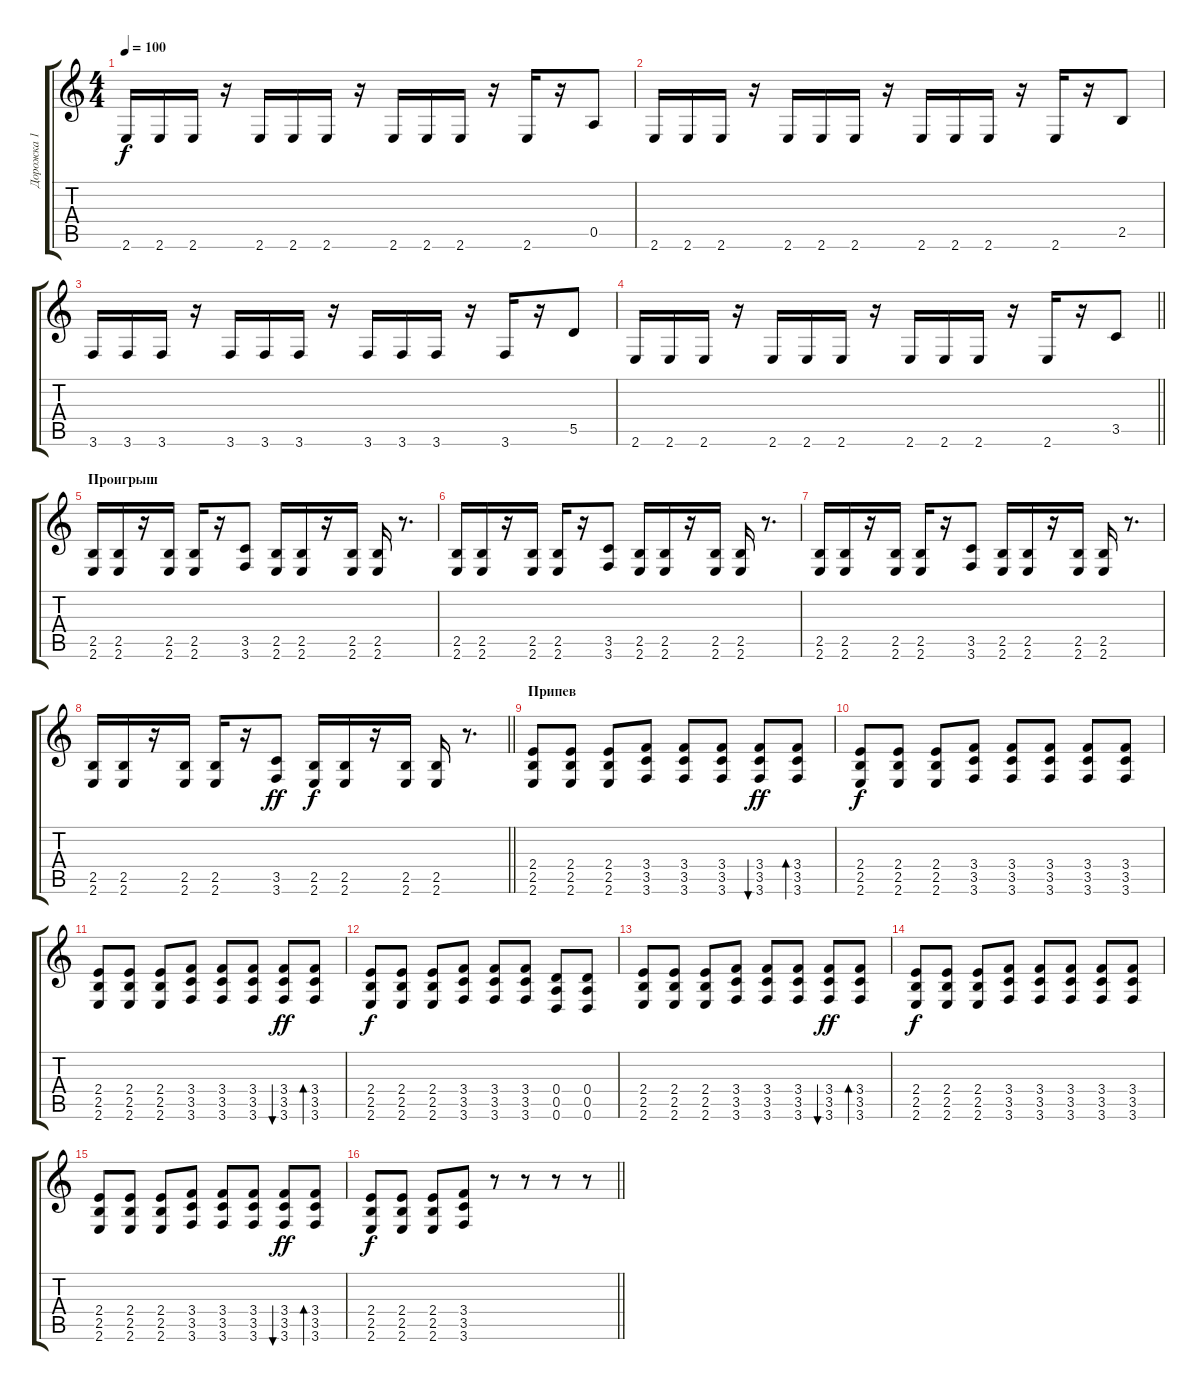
\track ("Дорожка 1" "Дорожка 1") {instrument distortionguitar}
\staff {score tabs}
\tuning (E4 B3 G3 D3 A2 D2) {hide}
\ts (4 4)
\tempo 100
\clef g2
\ks c
2.6.16{dy f} 2.6.16 2.6.16 r.16 2.6.16 2.6.16 2.6.16 r.16 2.6.16 2.6.16 2.6.16 r.16 2.6.16 r.16 0.5.8 |
2.6.16 2.6.16 2.6.16 r.16 2.6.16 2.6.16 2.6.16 r.16 2.6.16 2.6.16 2.6.16 r.16 2.6.16 r.16 2.5.8 |
3.6.16 3.6.16 3.6.16 r.16 3.6.16 3.6.16 3.6.16 r.16 3.6.16 3.6.16 3.6.16 r.16 3.6.16 r.16 5.5.8 |
\barLineRight lightlight
2.6.16 2.6.16 2.6.16 r.16 2.6.16 2.6.16 2.6.16 r.16 2.6.16 2.6.16 2.6.16 r.16 2.6.16 r.16 3.5.8 |
\section ("" "Проигрыш")
(2.5 2.6).16 (2.5 2.6).16 r.16 (2.5 2.6).16 (2.5 2.6).16 r.16 (3.5 3.6).8 (2.5 2.6).16 (2.5 2.6).16 r.16 (2.5 2.6).16 (2.5 2.6).16 r.8{d} |
(2.5 2.6).16 (2.5 2.6).16 r.16 (2.5 2.6).16 (2.5 2.6).16 r.16 (3.5 3.6).8 (2.5 2.6).16 (2.5 2.6).16 r.16 (2.5 2.6).16 (2.5 2.6).16 r.8{d} |
(2.5 2.6).16 (2.5 2.6).16 r.16 (2.5 2.6).16 (2.5 2.6).16 r.16 (3.5 3.6).8 (2.5 2.6).16 (2.5 2.6).16 r.16 (2.5 2.6).16 (2.5 2.6).16 r.8{d} |
\barLineRight lightlight
(2.5 2.6).16 (2.5 2.6).16 r.16 (2.5 2.6).16 (2.5 2.6).16 r.16 (3.5 3.6).8{dy ff} (2.5 2.6).16{dy f} (2.5 2.6).16 r.16 (2.5 2.6).16 (2.5 2.6).16 r.8{d} |
\section ("" "Припев")
(2.4 2.5 2.6).8 (2.4 2.5 2.6).8 (2.4 2.5 2.6).8 (3.4 3.5 3.6).8 (3.4 3.5 3.6).8 (3.4 3.5 3.6).8 (3.4 3.5 3.6).8{bu 60 dy ff} (3.4 3.5 3.6).8{bd 60} |
(2.4 2.5 2.6).8{dy f} (2.4 2.5 2.6).8 (2.4 2.5 2.6).8 (3.4 3.5 3.6).8 (3.4 3.5 3.6).8 (3.4 3.5 3.6).8 (3.4 3.5 3.6).8 (3.4 3.5 3.6).8 |
(2.4 2.5 2.6).8 (2.4 2.5 2.6).8 (2.4 2.5 2.6).8 (3.4 3.5 3.6).8 (3.4 3.5 3.6).8 (3.4 3.5 3.6).8 (3.4 3.5 3.6).8{bu 60 dy ff} (3.4 3.5 3.6).8{bd 60} |
(2.4 2.5 2.6).8{dy f} (2.4 2.5 2.6).8 (2.4 2.5 2.6).8 (3.4 3.5 3.6).8 (3.4 3.5 3.6).8 (3.4 3.5 3.6).8 (0.4 0.5 0.6).8 (0.4 0.5 0.6).8 |
(2.4 2.5 2.6).8 (2.4 2.5 2.6).8 (2.4 2.5 2.6).8 (3.4 3.5 3.6).8 (3.4 3.5 3.6).8 (3.4 3.5 3.6).8 (3.4 3.5 3.6).8{bu 60 dy ff} (3.4 3.5 3.6).8{bd 60} |
(2.4 2.5 2.6).8{dy f} (2.4 2.5 2.6).8 (2.4 2.5 2.6).8 (3.4 3.5 3.6).8 (3.4 3.5 3.6).8 (3.4 3.5 3.6).8 (3.4 3.5 3.6).8 (3.4 3.5 3.6).8 |
(2.4 2.5 2.6).8 (2.4 2.5 2.6).8 (2.4 2.5 2.6).8 (3.4 3.5 3.6).8 (3.4 3.5 3.6).8 (3.4 3.5 3.6).8 (3.4 3.5 3.6).8{bu 60 dy ff} (3.4 3.5 3.6).8{bd 60} |
\barLineRight lightlight
(2.4 2.5 2.6).8{dy f} (2.4 2.5 2.6).8 (2.4 2.5 2.6).8 (3.4 3.5 3.6).8 r.8 r.8 r.8 r.8
